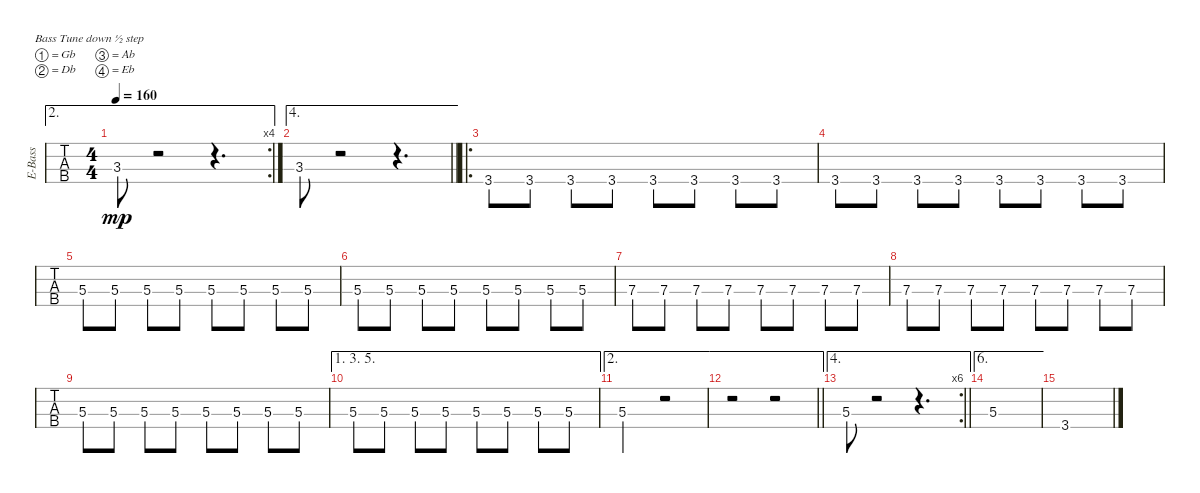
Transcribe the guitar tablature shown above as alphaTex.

\bracketExtendMode groupsimilarinstruments
\otherSystemsTrackNameOrientation horizontal
\track ("Electric Bass" "E-Bass") {multiBarRest instrument electricbassfinger}
\staff {tabs}
\tuning (Gb2 Db2 Ab1 Eb1)
\ae 2
\rc 4
\ts (4 4)
\tempo 160
\clef f4
\ks c
3.3.8{dy mp} r.2 r.4{d} |
\ae 4
\barLineRight lightlight
3.3.8 r.2 r.4{d} |
\ro
3.4.8 3.4.8 3.4.8 3.4.8 3.4.8 3.4.8 3.4.8 3.4.8 |
3.4.8 3.4.8 3.4.8 3.4.8 3.4.8 3.4.8 3.4.8 3.4.8 |
5.3.8 5.3.8 5.3.8 5.3.8 5.3.8 5.3.8 5.3.8 5.3.8 |
5.3.8 5.3.8 5.3.8 5.3.8 5.3.8 5.3.8 5.3.8 5.3.8 |
7.3.8 7.3.8 7.3.8 7.3.8 7.3.8 7.3.8 7.3.8 7.3.8 |
7.3.8 7.3.8 7.3.8 7.3.8 7.3.8 7.3.8 7.3.8 7.3.8 |
5.3.8 5.3.8 5.3.8 5.3.8 5.3.8 5.3.8 5.3.8 5.3.8 |
\ae (1 3 5)
5.3.8 5.3.8 5.3.8 5.3.8 5.3.8 5.3.8 5.3.8 5.3.8 |
\ae 2
5.3.2 r.2 |
\ae 2
\barLineRight lightlight
r.2 r.2 |
\ae 4
\rc 6
\barLineRight lightlight
5.3.8 r.2 r.4{d} |
\ae 6
5.3.1 |
3.4.1
